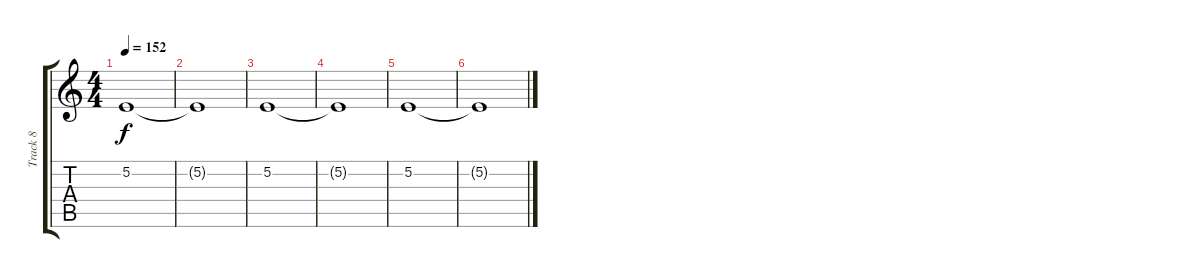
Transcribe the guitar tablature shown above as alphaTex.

\track ("Track 8" "Track 8") {instrument voiceoohs}
\staff {score tabs}
\tuning (E4 B3 G3 D3 A2 E2) {hide}
\ts (4 4)
\tempo 152
\clef g2
\ks c
5.2.1{dy f instrument voiceoohs} |
5.2{t}.1 |
5.2.1 |
5.2{t}.1 |
5.2.1{volume 16} |
5.2{t}.1{volume 0}
